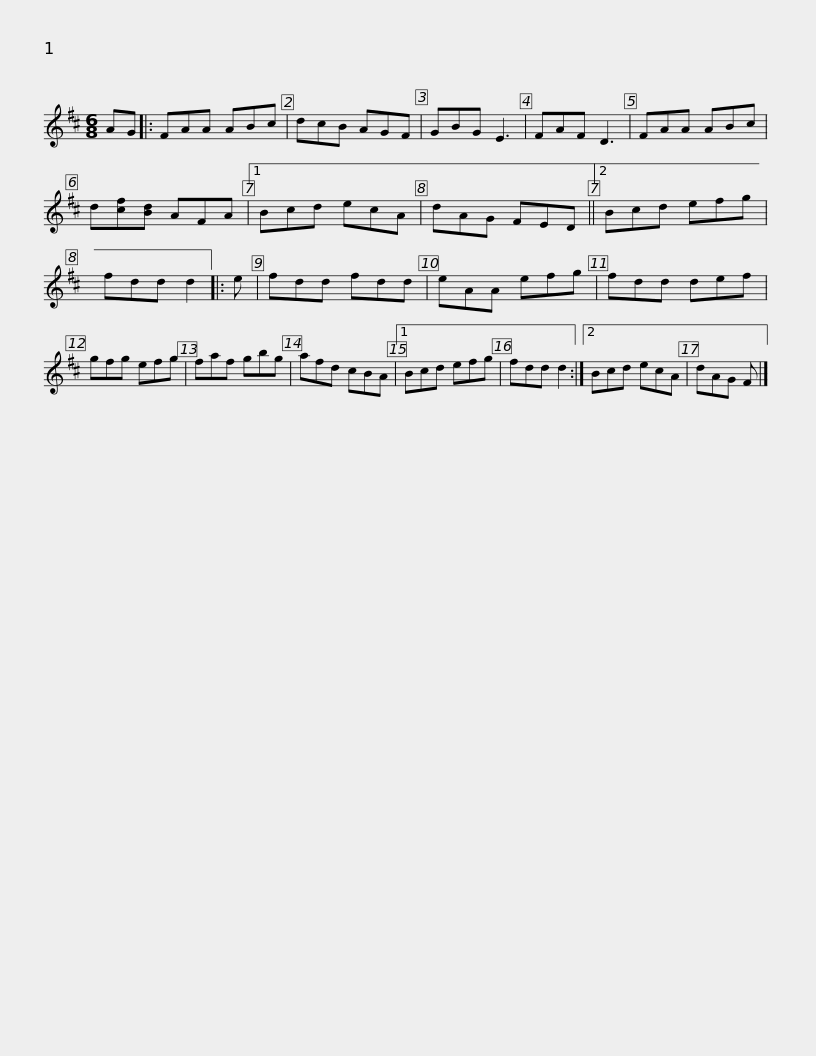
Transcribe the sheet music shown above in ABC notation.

X:1
L:1/8
M:6/8
I:linebreak $
K:D
V:1 treble
V:1
 AG |: FAA ABc | dcB AGF | GBG E3 | FAF D3 | %5
 FAA ABc | d[cf][Bd] AFA |1 Bcd ecA |$ dAG FED ||2 Bcd efg | %10
 fdd d2 |: e | fdd fdd | eAA efg | fdd def | %15
 gfg efg |$ faf gbg | afd cBA |1 Bcd efg | fdd d2 :|2 %20
 Bcd ecA | dAG F |] %22
